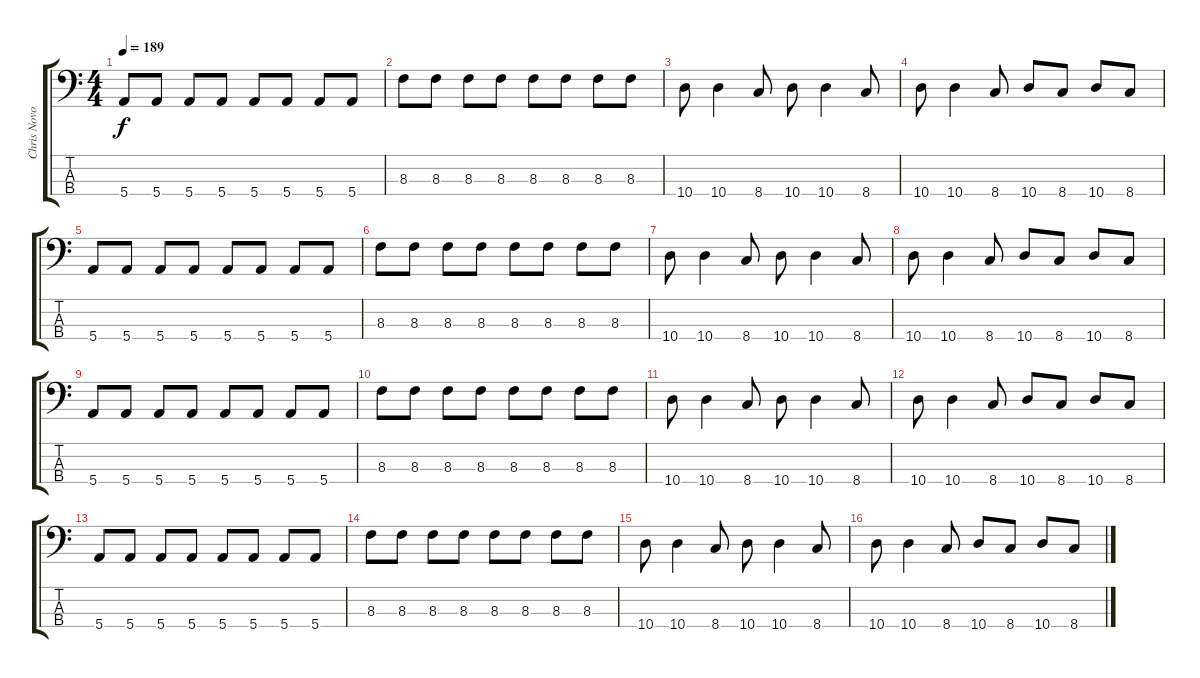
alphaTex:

\track ("Chris Novoselic (Bass)" "Chris Novo") {instrument electricbassfinger}
\staff {score tabs}
\tuning (G2 D2 A1 E1) {hide}
\ts (4 4)
\tempo 189
\clef f4
\ks c
5.4.8{dy f} 5.4.8 5.4.8 5.4.8 5.4.8 5.4.8 5.4.8 5.4.8 |
8.3.8 8.3.8 8.3.8 8.3.8 8.3.8 8.3.8 8.3.8 8.3.8 |
10.4.8 10.4.4 8.4.8 10.4.8 10.4.4 8.4.8 |
10.4.8 10.4.4 8.4.8 10.4.8 8.4.8 10.4.8 8.4.8 |
5.4.8 5.4.8 5.4.8 5.4.8 5.4.8 5.4.8 5.4.8 5.4.8 |
8.3.8 8.3.8 8.3.8 8.3.8 8.3.8 8.3.8 8.3.8 8.3.8 |
10.4.8 10.4.4 8.4.8 10.4.8 10.4.4 8.4.8 |
10.4.8 10.4.4 8.4.8 10.4.8 8.4.8 10.4.8 8.4.8 |
5.4.8 5.4.8 5.4.8 5.4.8 5.4.8 5.4.8 5.4.8 5.4.8 |
8.3.8 8.3.8 8.3.8 8.3.8 8.3.8 8.3.8 8.3.8 8.3.8 |
10.4.8 10.4.4 8.4.8 10.4.8 10.4.4 8.4.8 |
10.4.8 10.4.4 8.4.8 10.4.8 8.4.8 10.4.8 8.4.8 |
5.4.8 5.4.8 5.4.8 5.4.8 5.4.8 5.4.8 5.4.8 5.4.8 |
8.3.8 8.3.8 8.3.8 8.3.8 8.3.8 8.3.8 8.3.8 8.3.8 |
10.4.8 10.4.4 8.4.8 10.4.8 10.4.4 8.4.8 |
10.4.8 10.4.4 8.4.8 10.4.8 8.4.8 10.4.8 8.4.8
